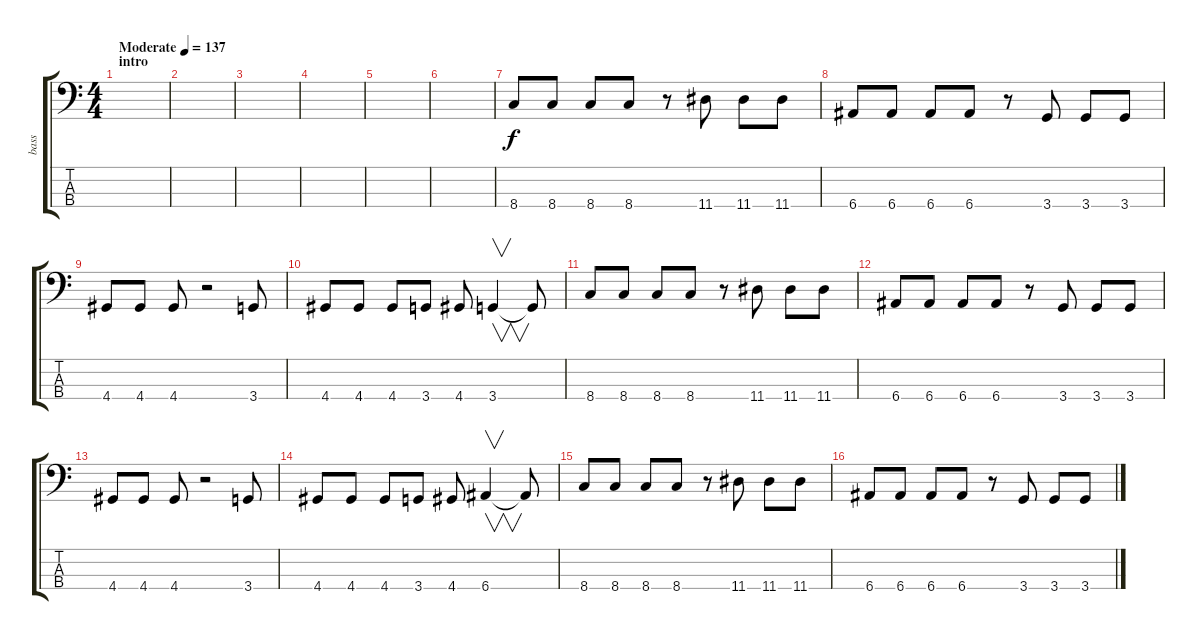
\track ("bass" "bass") {instrument electricbassfinger}
\staff {score tabs}
\tuning (G2 D2 A1 E1) {hide}
\ts (4 4)
\section ("" "intro")
\tempo (137 "Moderate")
\clef f4
\ks c
|
|
|
|
|
|
8.4.8 8.4.8 8.4.8 8.4.8 r.8 11.4.8 11.4.8 11.4.8 |
6.4.8 6.4.8 6.4.8 6.4.8 r.8 3.4.8 3.4.8 3.4.8 |
4.4.8 4.4.8 4.4.8 r.2 3.4.8 |
4.4.8 4.4.8 4.4.8 3.4.8 4.4.8 3.4.4{v} 3.4{t}.8 |
8.4.8 8.4.8 8.4.8 8.4.8 r.8 11.4.8 11.4.8 11.4.8 |
6.4.8 6.4.8 6.4.8 6.4.8 r.8 3.4.8 3.4.8 3.4.8 |
4.4.8 4.4.8 4.4.8 r.2 3.4.8 |
4.4.8 4.4.8 4.4.8 3.4.8 4.4.8 6.4.4{v} 6.4{t}.8 |
8.4.8 8.4.8 8.4.8 8.4.8 r.8 11.4.8 11.4.8 11.4.8 |
6.4.8 6.4.8 6.4.8 6.4.8 r.8 3.4.8 3.4.8 3.4.8
